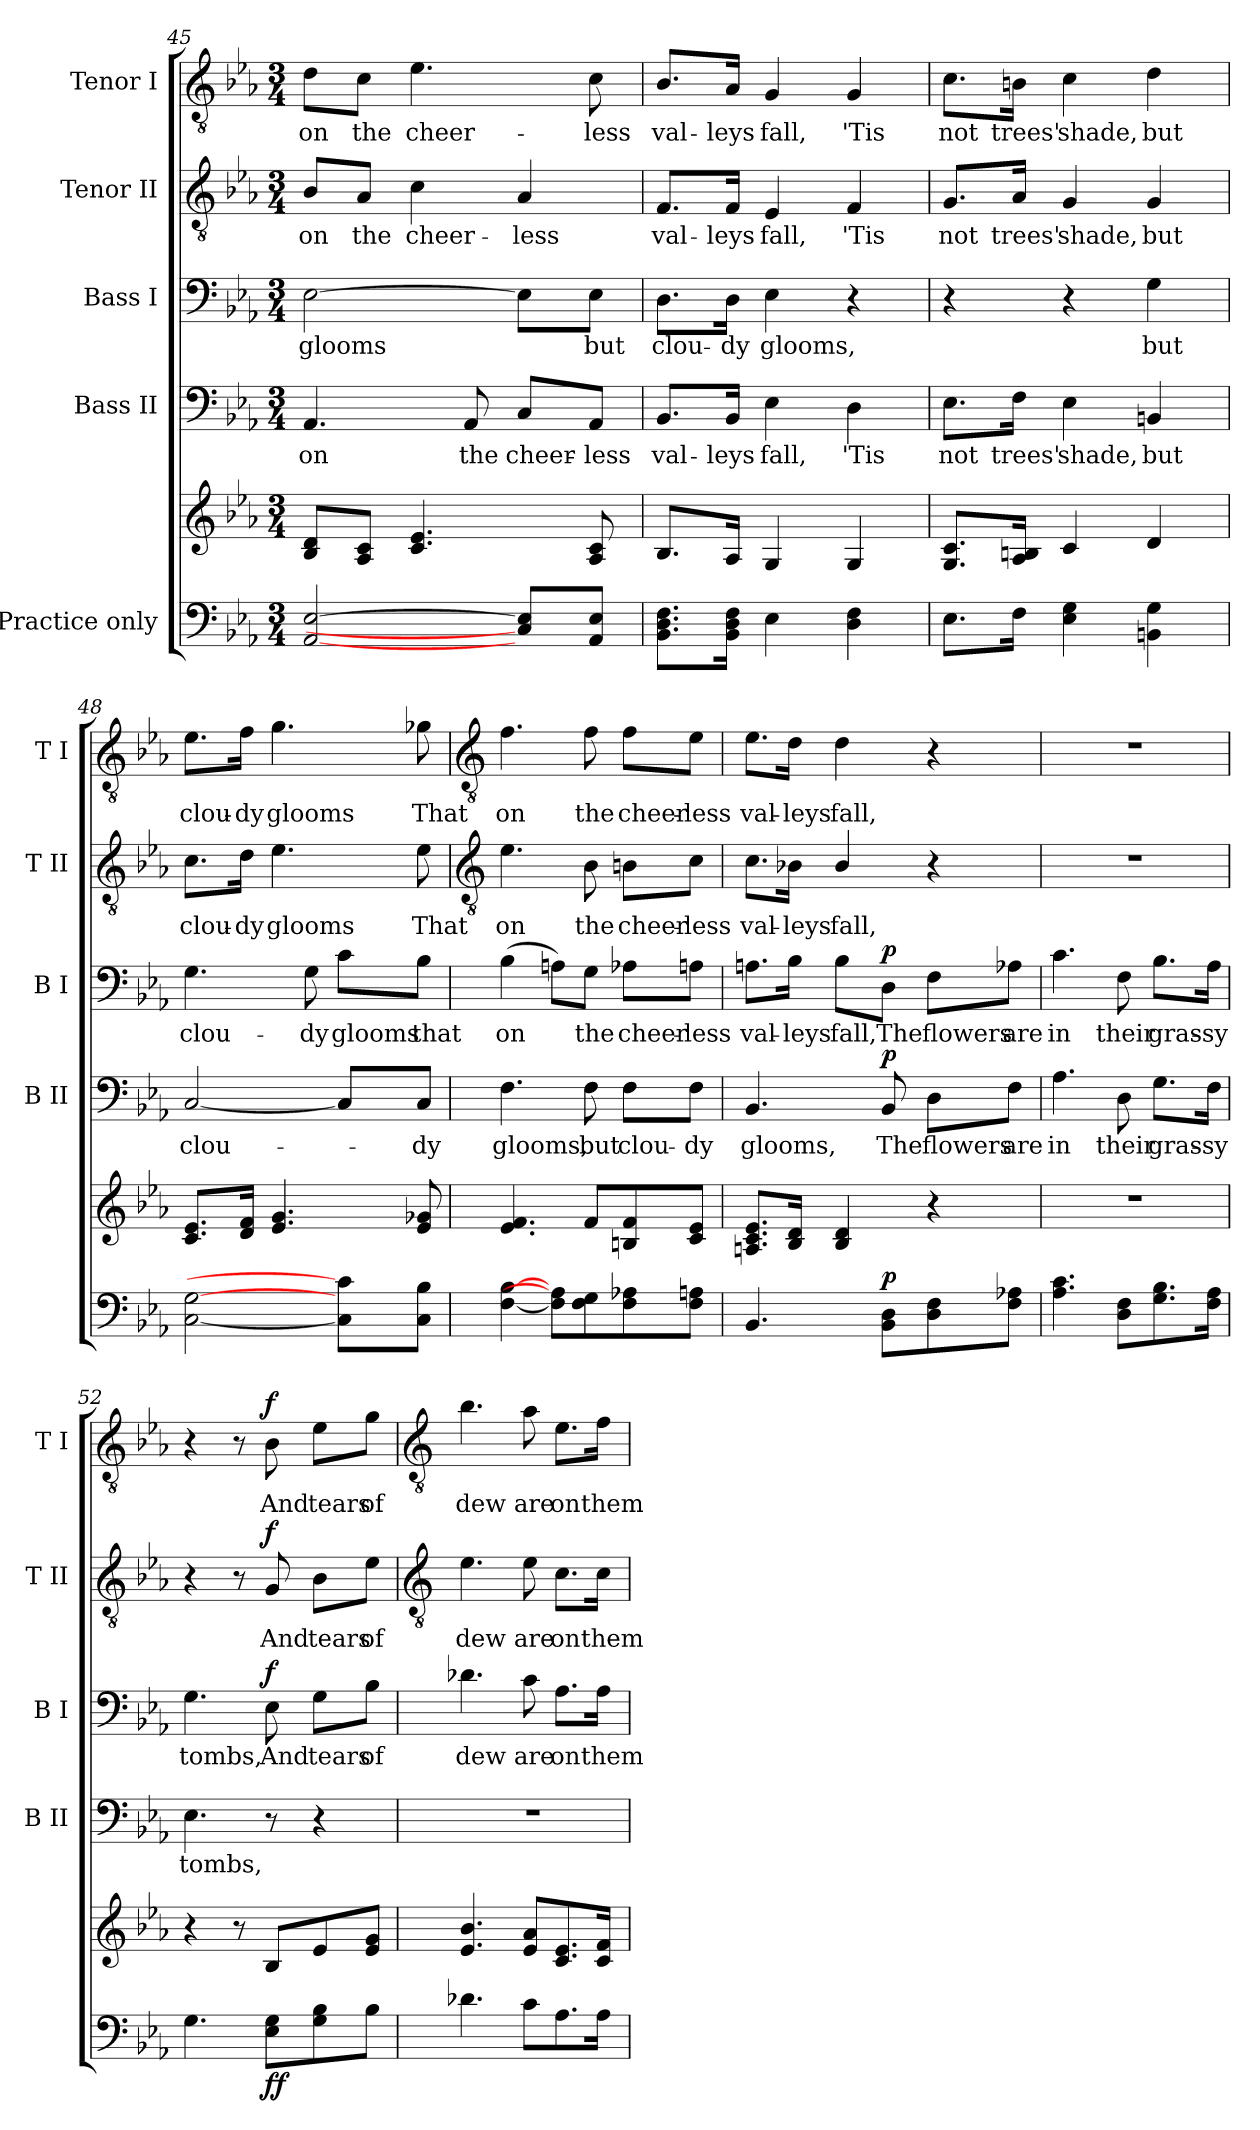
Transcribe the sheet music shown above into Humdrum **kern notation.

**kern	**kern	**dynam	**kern	**text	**dynam	**kern	**text	**dynam	**kern	**text	**dynam	**kern	**text	**dynam
*part5	*part5	*part5	*part4	*part4	*part4	*part3	*part3	*part3	*part2	*part2	*part2	*part1	*part1	*part1
*staff6	*staff5	*staff5/6	*staff4	*staff4	*staff4	*staff3	*staff3	*staff3	*staff2	*staff2	*staff2	*staff1	*staff1	*staff1
*I"Practice only	*	*	*I"Bass II	*	*	*I"Bass I	*	*	*I"Tenor II	*	*	*I"Tenor I	*	*
*	*	*	*I'B II	*	*	*I'B I	*	*	*I'T II	*	*	*I'T I	*	*
!!LO:LB:g=z
*clefF4	*clefG2	*	*clefF4	*	*	*clefF4	*	*	*clefGv2	*	*	*clefGv2	*	*
*k[b-e-a-]	*k[b-e-a-]	*	*k[b-e-a-]	*	*	*k[b-e-a-]	*	*	*k[b-e-a-]	*	*	*k[b-e-a-]	*	*
*E-:	*E-:	*	*E-:	*	*	*E-:	*	*	*E-:	*	*	*E-:	*	*
*M3/4	*M3/4	*	*M3/4	*	*	*M3/4	*	*	*M3/4	*	*	*M3/4	*	*
=45	=45	=45	=45	=45	=45	=45	=45	=45	=45	=45	=45	=45	=45	=45
!	!	!	!	!LO:LY:b	!	!	!LO:LY:b	!	!	!LO:LY:b	!	!	!LO:LY:b	!
[2AA- [2E-	8B- 8dL	.	4.AA-	on	.	[2E-	glooms	.	8B-/L	on	.	8d\L	on	.
!	!	!	!	!	!	!	!	!	!	!LO:LY:b	!	!	!LO:LY:b	!
.	8A- 8cJ	.	.	.	.	.	.	.	8A-/J	the	.	8c\J	the	.
!	!	!	!	!	!	!	!	!	!	!LO:LY:b	!	!	!LO:LY:b	!
.	4.c 4.e-	.	.	.	.	.	.	.	4c	cheer-	.	4.e-	cheer-	.
!	!	!	!	!LO:LY:b	!	!	!	!	!	!	!	!	!	!
.	.	.	8AA-	the	.	.	.	.	.	.	.	.	.	.
!	!	!	!	!LO:LY:b	!	!	!	!	!	!LO:LY:b	!	!	!	!
8C] 8E-]L	.	.	8C/L	cheer-	.	8E-\L]	.	.	4A-	-less	.	.	.	.
!	!	!	!	!LO:LY:b	!	!	!LO:LY:b	!	!	!	!	!	!LO:LY:b	!
8AA- 8E-J	8A- 8c	.	8AA-/J	-less	.	8E-\J	but	.	.	.	.	8c	-less	.
=46	=46	=46	=46	=46	=46	=46	=46	=46	=46	=46	=46	=46	=46	=46
!	!	!	!	!LO:LY:b	!	!	!LO:LY:b	!	!	!LO:LY:b	!	!	!LO:LY:b	!
8.BB- 8.D 8.FL	8.B-/L	.	8.BB-/L	val-	.	8.D\L	clou-	.	8.F/L	val-	.	8.B-/L	val-	.
!	!	!	!	!LO:LY:b	!	!	!LO:LY:b	!	!	!LO:LY:b	!	!	!LO:LY:b	!
16BB- 16D 16FJ	16A-J	.	16BB-/Jk	-leys	.	16D\Jk	-dy	.	16F/Jk	-leys	.	16A-/Jk	-leys	.
!	!	!	!	!LO:LY:b	!	!	!LO:LY:b	!	!	!LO:LY:b	!	!	!LO:LY:b	!
4E-	4G	.	4E-	fall,	.	4E-	glooms,	.	4E-	fall,	.	4G	fall,	.
!	!	!	!	!LO:LY:b	!	!	!	!	!	!LO:LY:b	!	!	!LO:LY:b	!
4D 4F	4G	.	4D	'Tis	.	4r	.	.	4F	'Tis	.	4G	'Tis	.
=47	=47	=47	=47	=47	=47	=47	=47	=47	=47	=47	=47	=47	=47	=47
!	!	!	!	!LO:LY:b	!	!	!	!	!	!LO:LY:b	!	!	!LO:LY:b	!
8.E-L	8.G 8.cL	.	8.E-\L	not	.	4r	.	.	8.G/L	not	.	8.c\L	not	.
!	!	!	!	!LO:LY:b	!	!	!	!	!	!LO:LY:b	!	!	!LO:LY:b	!
16FJ	16A- 16BnJ	.	16F\Jk	trees'	.	.	.	.	16A-/Jk	trees'	.	16Bn\Jk	trees'	.
!	!	!	!	!LO:LY:b	!	!	!	!	!	!LO:LY:b	!	!	!LO:LY:b	!
4E- 4G	4c	.	4E-	shade,	.	4r	.	.	4G	shade,	.	4c	shade,	.
!	!	!	!	!LO:LY:b	!	!	!LO:LY:b	!	!	!LO:LY:b	!	!	!LO:LY:b	!
4BBn 4G	4d	.	4BBn	but	.	4G	but	.	4G	but	.	4d	but	.
=48	=48	=48	=48	=48	=48	=48	=48	=48	=48	=48	=48	=48	=48	=48
!	!	!	!	!LO:LY:b	!	!	!LO:LY:b	!	!	!LO:LY:b	!	!	!LO:LY:b	!
[2C [2G	8.c 8.e-L	.	[2C	clou-	.	4.G	clou-	.	8.c\L	clou-	.	8.e-\L	clou-	.
!	!	!	!	!	!	!	!	!	!	!LO:LY:b	!	!	!LO:LY:b	!
.	16d 16fJ	.	.	.	.	.	.	.	16d\Jk	-dy	.	16f\Jk	-dy	.
!	!	!	!	!	!	!	!	!	!	!LO:LY:b	!	!	!LO:LY:b	!
.	4.e- 4.g	.	.	.	.	.	.	.	4.e-	glooms	.	4.g	glooms	.
!	!	!	!	!	!	!	!LO:LY:b	!	!	!	!	!	!	!
.	.	.	.	.	.	8G	-dy	.	.	.	.	.	.	.
!	!	!	!	!	!	!	!LO:LY:b	!	!	!	!	!	!	!
8C] 8c]L	.	.	8C/L]	.	.	8c\L	glooms	.	.	.	.	.	.	.
!	!	!	!	!LO:LY:b	!	!	!LO:LY:b	!	!	!LO:LY:b	!	!	!LO:LY:b	!
8C 8B-J	8e- 8g-X	.	8C/J	dy	.	8B-\J	that	.	8e-	That	.	8g-X	That	.
!!LO:LB:g=z
=49	=49	=49	=49	=49	=49	=49	=49	=49	=49	=49	=49	=49	=49	=49
*	*	*	*	*	*	*	*	*	*clefGv2	*	*	*clefGv2	*	*
!	!	!	!	!LO:LY:b	!	!	!LO:LY:b	!	!	!LO:LY:b	!	!	!LO:LY:b	!
[4F [4B-	4.e- 4.f	.	4.F	glooms,	.	(>4B-	on	.	4.e-	on	.	4.f	on	.
8F] 8A]L	.	.	.	.	.	8An\L)	.	.	.	.	.	.	.	.
!	!	!	!	!LO:LY:b	!	!	!LO:LY:b	!	!	!LO:LY:b	!	!	!LO:LY:b	!
8F 8G	8fL	.	8F	but	.	8G\J	the	.	8B-	the	.	8f	the	.
!	!	!	!	!LO:LY:b	!	!	!LO:LY:b	!	!	!LO:LY:b	!	!	!LO:LY:b	!
8F 8A-X	8Bn 8f	.	8F\L	clou-	.	8A-X\L	cheer-	.	8Bn\L	cheer-	.	8f\L	cheer-	.
!	!	!	!	!LO:LY:b	!	!	!LO:LY:b	!	!	!LO:LY:b	!	!	!LO:LY:b	!
8F 8AnJ	8c 8e-J	.	8F\J	-dy	.	8An\J	-less	.	8c\J	-less	.	8e-\J	-less	.
=50	=50	=50	=50	=50	=50	=50	=50	=50	=50	=50	=50	=50	=50	=50
!	!	!	!	!LO:LY:b	!	!	!LO:LY:b	!	!	!LO:LY:b	!	!	!LO:LY:b	!
4.BB-	8.An 8.c 8.e-L	.	4.BB-	glooms,	.	8.An\L	val-	.	8.c\L	val-	.	8.e-\L	val-	.
!	!	!	!	!	!	!	!LO:LY:b	!	!	!LO:LY:b	!	!	!LO:LY:b	!
.	16B- 16dJ	.	.	.	.	16B-\Jk	-leys	.	16B-X\Jk	-leys	.	16d\Jk	-leys	.
!	!	!	!	!	!	!	!LO:LY:b	!	!	!LO:LY:b	!	!	!LO:LY:b	!
.	4B- 4d	.	.	.	.	8B-\L	fall,	.	4B-/	fall,	.	4d	fall,	.
!	!	!LO:DY:a=2	!	!LO:LY:b	!LO:DY:b	!	!LO:LY:b	!LO:DY:b	!	!	!	!	!	!
8BB- 8DL	.	p	8BB-	The	p	8D\J	The	p	.	.	.	.	.	.
!	!	!	!	!LO:LY:b	!	!	!LO:LY:b	!	!	!	!	!	!	!
8D 8F	4r	.	8D\L	flowers	.	8F\L	flowers	.	4r	.	.	4r	.	.
!	!	!	!	!LO:LY:b	!	!	!LO:LY:b	!	!	!	!	!	!	!
8F 8A-XJ	.	.	8F\J	are	.	8A-X\J	are	.	.	.	.	.	.	.
=51	=51	=51	=51	=51	=51	=51	=51	=51	=51	=51	=51	=51	=51	=51
!	!LO:N:vis=1	!	!	!LO:LY:b	!	!	!LO:LY:b	!	!LO:N:vis=1	!	!	!LO:N:vis=1	!	!
4.A- 4.c	2.r	.	4.A-	in	.	4.c	in	.	2.r	.	.	2.r	.	.
!	!	!	!	!LO:LY:b	!	!	!LO:LY:b	!	!	!	!	!	!	!
8D 8FL	.	.	8D	their	.	8F	their	.	.	.	.	.	.	.
!	!	!	!	!LO:LY:b	!	!	!LO:LY:b	!	!	!	!	!	!	!
8.G 8.B-	.	.	8.G\L	gras-	.	8.B-\L	gras-	.	.	.	.	.	.	.
!	!	!	!	!LO:LY:b	!	!	!LO:LY:b	!	!	!	!	!	!	!
16F 16A-J	.	.	16F\Jk	-sy	.	16A-\Jk	-sy	.	.	.	.	.	.	.
=52	=52	=52	=52	=52	=52	=52	=52	=52	=52	=52	=52	=52	=52	=52
!	!	!	!	!LO:LY:b	!	!	!LO:LY:b	!	!	!	!	!	!	!
4.G	4r	.	4.E-	tombs,	.	4.G	tombs,	.	4r	.	.	4r	.	.
.	8r	.	.	.	.	.	.	.	8r	.	.	8r	.	.
!	!	!LO:DY:b=2	!	!	!	!	!LO:LY:b	!	!	!LO:LY:b	!	!	!LO:LY:b	!
!	!	!LO:DY:n=1:b	!	!	!	!	!	!LO:DY:b	!	!	!LO:DY:b	!	!	!LO:DY:b
8E- 8GL	8B-L	f f	8r	.	.	8E-	And	f	8G	And	f	8B-	And	f
!	!	!	!	!	!	!	!LO:LY:b	!	!	!LO:LY:b	!	!	!LO:LY:b	!
8G 8B-	8e-	.	4r	.	.	8G\L	tears	.	8B-\L	tears	.	8e-\L	tears	.
!	!	!	!	!	!	!	!LO:LY:b	!	!	!LO:LY:b	!	!	!LO:LY:b	!
8B-J	8e- 8gJ	.	.	.	.	8B-\J	of	.	8e-\J	of	.	8g\J	of	.
!!LO:LB:g=z
=53	=53	=53	=53	=53	=53	=53	=53	=53	=53	=53	=53	=53	=53	=53
*	*	*	*	*	*	*	*	*	*clefGv2	*	*	*clefGv2	*	*
!	!	!	!LO:N:vis=1	!	!	!	!LO:LY:b	!	!	!LO:LY:b	!	!	!LO:LY:b	!
4.d-X	4.e- 4.b-	.	2.r	.	.	4.d-X	dew	.	4.e-	dew	.	4.b-	dew	.
!	!	!	!	!	!	!	!LO:LY:b	!	!	!LO:LY:b	!	!	!LO:LY:b	!
8cL	8e- 8a-L	.	.	.	.	8c	are	.	8e-	are	.	8a-	are	.
!	!	!	!	!	!	!	!LO:LY:b	!	!	!LO:LY:b	!	!	!LO:LY:b	!
8.A-	8.c 8.e-	.	.	.	.	8.A-\L	on	.	8.c\L	on	.	8.e-\L	on	.
!	!	!	!	!	!	!	!LO:LY:b	!	!	!LO:LY:b	!	!	!LO:LY:b	!
16A-J	16c 16fJ	.	.	.	.	16A-\Jk	them	.	16c\Jk	them	.	16f\Jk	them	.
=	=	=	=	=	=	=	=	=	=	=	=	=	=	=
*-	*-	*-	*-	*-	*-	*-	*-	*-	*-	*-	*-	*-	*-	*-
